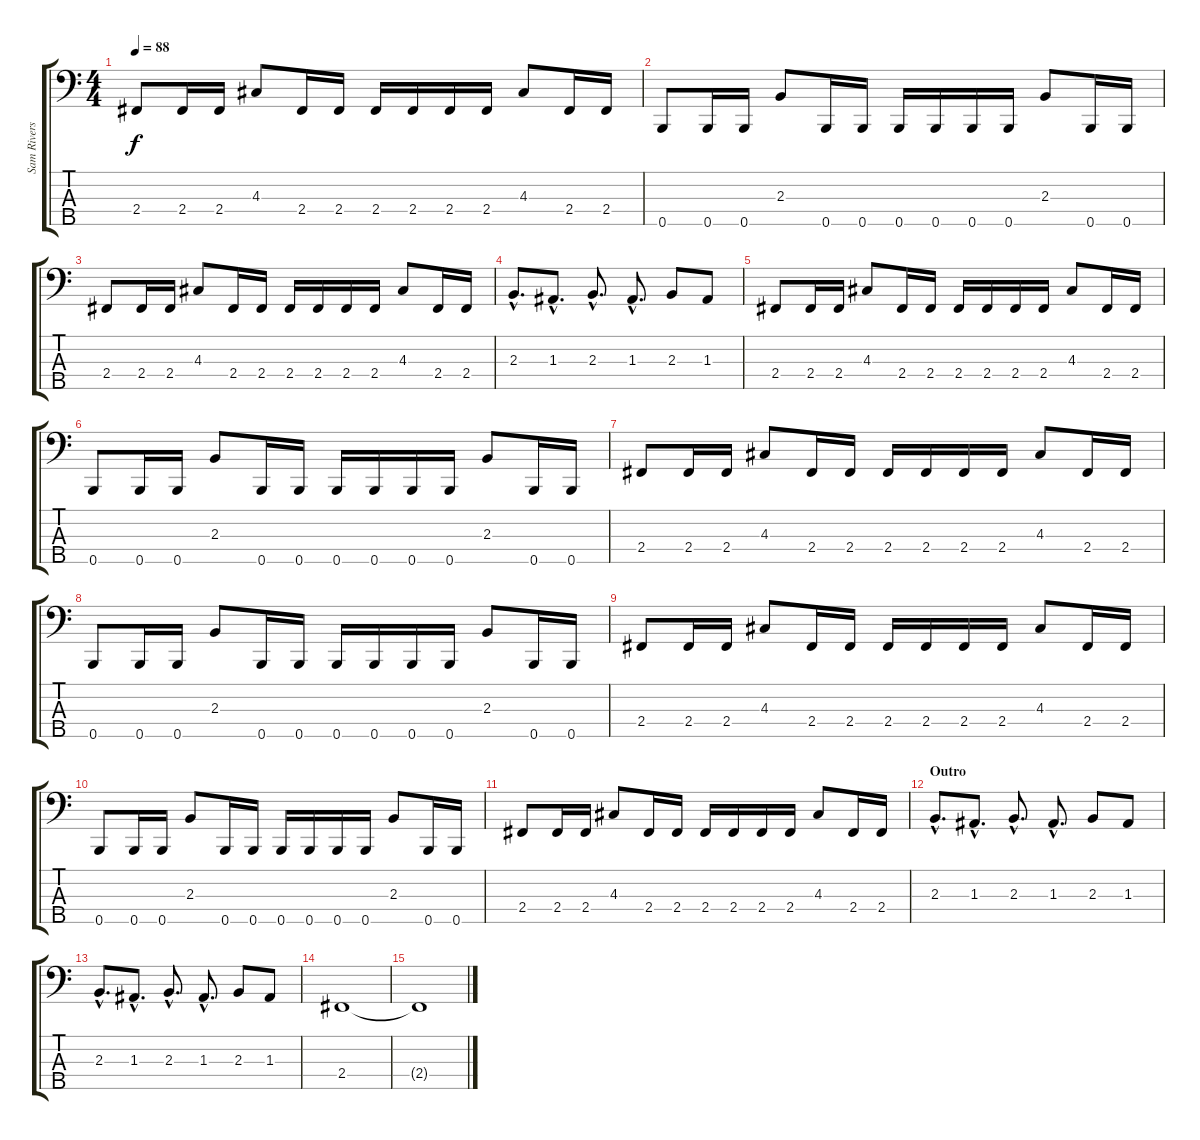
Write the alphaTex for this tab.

\track ("Sam Rivers" "Sam Rivers") {instrument electricbassfinger}
\staff {score tabs}
\tuning (G2 D2 A1 E1 B0) {hide}
\ts (4 4)
\tempo 88
\clef f4
\ks c
2.4.8{dy f} 2.4.16 2.4.16 4.3.8 2.4.16 2.4.16 2.4.16 2.4.16 2.4.16 2.4.16 4.3.8 2.4.16 2.4.16 |
0.5.8 0.5.16 0.5.16 2.3.8 0.5.16 0.5.16 0.5.16 0.5.16 0.5.16 0.5.16 2.3.8 0.5.16 0.5.16 |
2.4.8 2.4.16 2.4.16 4.3.8 2.4.16 2.4.16 2.4.16 2.4.16 2.4.16 2.4.16 4.3.8 2.4.16 2.4.16 |
2.3{hac}.8{d} 1.3{hac}.8{d} 2.3{hac}.8{d} 1.3{hac}.8{d} 2.3.8 1.3.8 |
2.4.8 2.4.16 2.4.16 4.3.8 2.4.16 2.4.16 2.4.16 2.4.16 2.4.16 2.4.16 4.3.8 2.4.16 2.4.16 |
0.5.8 0.5.16 0.5.16 2.3.8 0.5.16 0.5.16 0.5.16 0.5.16 0.5.16 0.5.16 2.3.8 0.5.16 0.5.16 |
2.4.8 2.4.16 2.4.16 4.3.8 2.4.16 2.4.16 2.4.16 2.4.16 2.4.16 2.4.16 4.3.8 2.4.16 2.4.16 |
0.5.8 0.5.16 0.5.16 2.3.8 0.5.16 0.5.16 0.5.16 0.5.16 0.5.16 0.5.16 2.3.8 0.5.16 0.5.16 |
2.4.8 2.4.16 2.4.16 4.3.8 2.4.16 2.4.16 2.4.16 2.4.16 2.4.16 2.4.16 4.3.8 2.4.16 2.4.16 |
0.5.8 0.5.16 0.5.16 2.3.8 0.5.16 0.5.16 0.5.16 0.5.16 0.5.16 0.5.16 2.3.8 0.5.16 0.5.16 |
2.4.8 2.4.16 2.4.16 4.3.8 2.4.16 2.4.16 2.4.16 2.4.16 2.4.16 2.4.16 4.3.8 2.4.16 2.4.16 |
\section ("" "Outro")
2.3{hac}.8{d} 1.3{hac}.8{d} 2.3{hac}.8{d} 1.3{hac}.8{d} 2.3.8 1.3.8 |
2.3{hac}.8{d} 1.3{hac}.8{d} 2.3{hac}.8{d} 1.3{hac}.8{d} 2.3.8 1.3.8 |
2.4.1 |
2.4{t}.1
